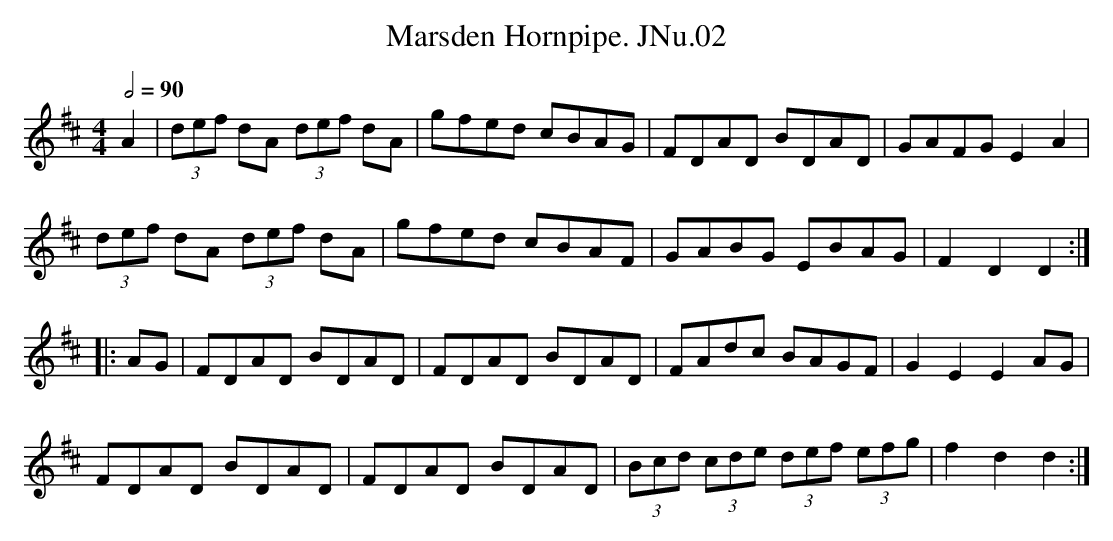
X:1
T:Marsden Hornpipe. JNu.02
M:4/4
L:1/8
Q:1/2=90
K:D
A2|(3def dA (3def dA|gfed cBAG|FDAD BDAD|GAFG E2 A2|
(3def dA (3def dA|gfed cBAF|GABG EBAG|F2 D2 D2 :|
|:AG|FDAD BDAD|FDAD BDAD|FAdc BAGF|G2 E2 E2 AG|
FDAD BDAD|FDAD BDAD|(3Bcd (3cde (3def (3efg|f2 d2 d2:|
